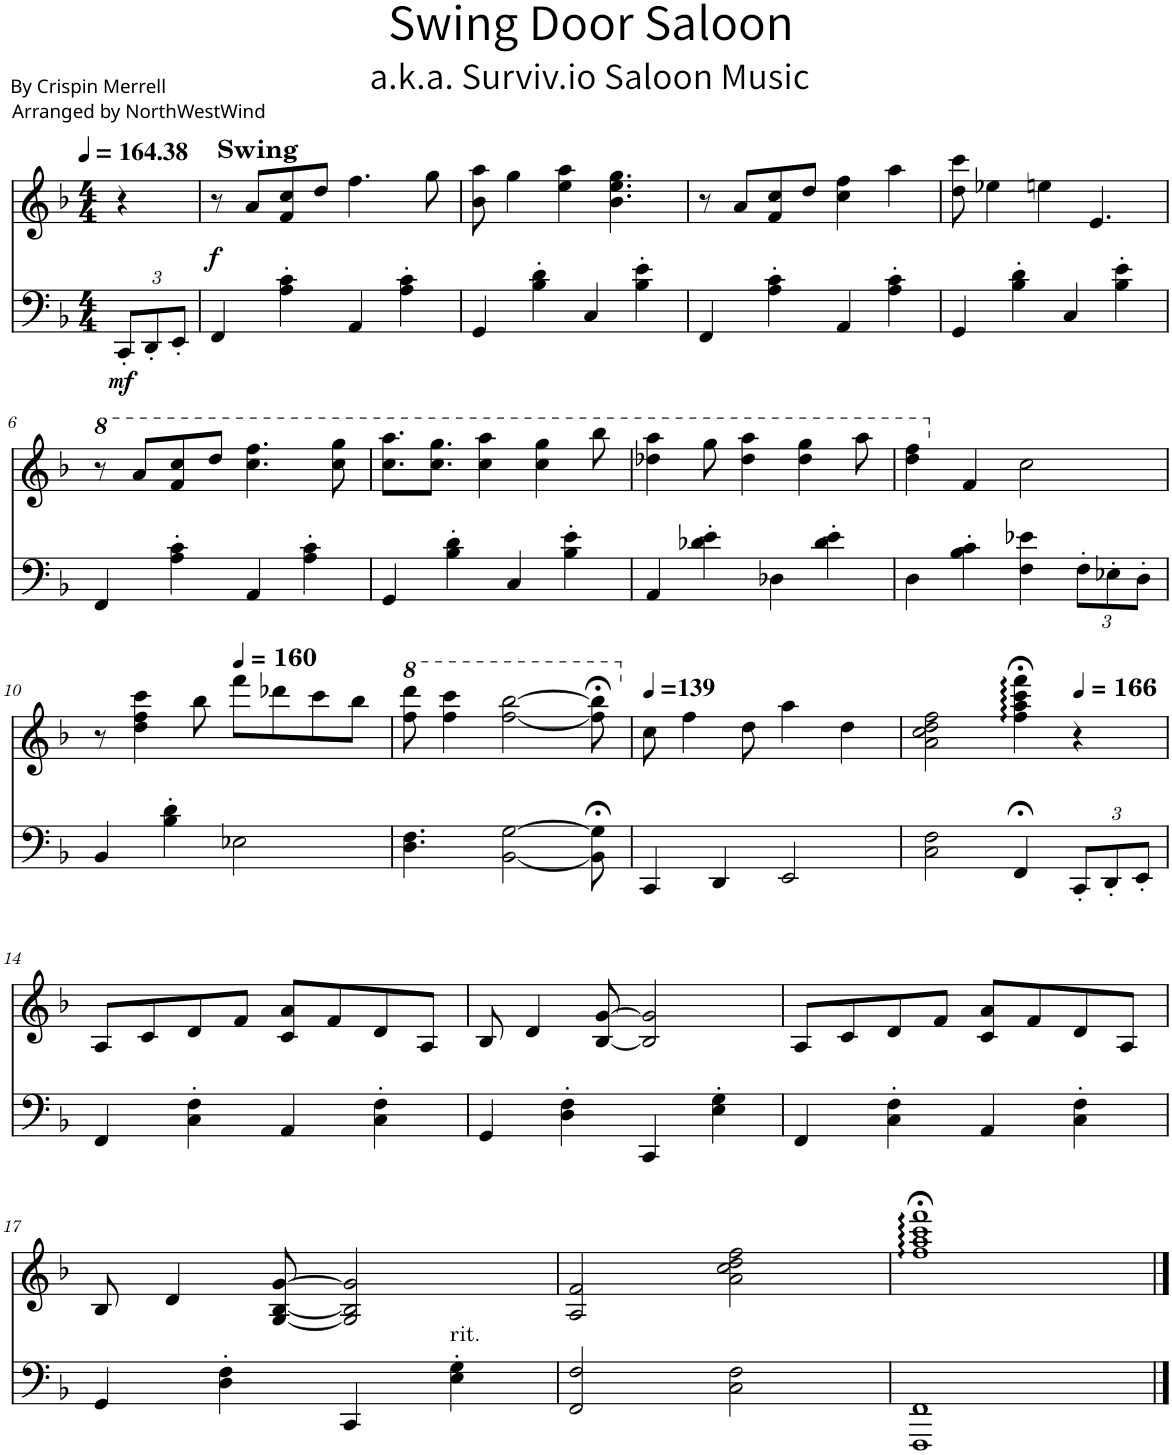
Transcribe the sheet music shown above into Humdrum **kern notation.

**kern	**kern	**dynam
*part1	*part1	*part1
*staff2	*staff1	*staff1/2
*I"Piano	*	*
*I'Pno.	*	*
*clefF4	*clefG2	*
*k[b-]	*k[b-]	*
*M4/4	*M4/4	*
*MM164	*MM164	*
*Xbrackettup	*	*
=1	=1	=1
!	!LO:TX:a:B:t=Swing	!
!	!	!LO:DY:b=2
12CC'/L	4r	mf
12DD'/	.	.
12EE'/J	.	.
=2	=2	=2
!	!	!LO:DY:b
4FF/	8r	f
.	8a/L	.
4A\' 4c\'	8f/ 8cc/	.
.	8dd/J	.
4AA/	4.ff\	.
4A\' 4c\'	.	.
.	8gg\	.
=3	=3	=3
4GG/	8b-\ 8aa\	.
.	4gg\	.
4B-\' 4d\'	.	.
.	4ee\ 4aa\	.
4C/	.	.
.	4.b-\ 4.ee\ 4.gg\	.
4B-\' 4e\'	.	.
=4	=4	=4
4FF/	8r	.
.	8a/L	.
4A\' 4c\'	8f/ 8cc/	.
.	8dd/J	.
4AA/	4cc\ 4ff\	.
4A\' 4c\'	4aa\	.
=5	=5	=5
4GG/	8dd\ 8ccc\	.
.	4ee-X\	.
4B-\' 4d\'	.	.
.	4een\	.
4C/	.	.
.	4.e/	.
4B-\' 4e\'	.	.
!!LO:LB:g=z
=6	=6	=6
*	*8va	*
4FF/	8r	.
.	8aa/L	.
4A\' 4c\'	8ff/ 8ccc/	.
.	8ddd/J	.
4AA/	4.ccc\ 4.fff\	.
4A\' 4c\'	.	.
.	8ccc\ 8ggg\	.
=7	=7	=7
4GG/	8.ccc\ 8.aaa\L	.
.	8.ccc\ 8.ggg\J	.
4B-\' 4d\'	.	.
.	4ccc\ 4aaa\	.
4C/	.	.
.	4ccc\ 4ggg\	.
4B-\' 4e\'	.	.
.	8bbb-\	.
=8	=8	=8
4AA/	4ddd-X\ 4aaa\	.
4d-X\' 4e\'	8ggg\	.
.	4ddd-\ 4aaa\	.
4D-X\	.	.
.	4ddd-\ 4ggg\	.
4d-\' 4e\'	.	.
.	8aaa\	.
=9	=9	=9
4D\	4ddd\ 4fff\	.
*	*X8va	*
4B-\' 4c\'	4f/	.
4F\ 4e-X\	2cc\	.
12F'\L	.	.
12E-X'\	.	.
12D'\J	.	.
!!LO:LB:g=z
=10	=10	=10
4BB-/	8r	.
.	4dd\ 4ff\ 4ccc\	.
4B-\' 4d\'	.	.
.	8bb-\	.
*	*MM160	*
2E-X\	8fff\L	.
.	8ddd-X\	.
.	8ccc\	.
.	8bb-\J	.
=11	=11	=11
*	*8va	*
4.D\ 4.F\	8fff\ 8dddd\	.
.	4fff\ 4cccc\	.
[2BB-\ [2G\	[2fff\ [2bbb-\	.
8BB-\];< 8G\];<	8fff\];< 8bbb-\];<	.
=12	=12	=12
*	*X8va	*
*	*MM139	*
4CC/	8cc\	.
.	4ff\	.
4DD/	.	.
.	8dd\	.
2EE/	4aa\	.
.	4dd\	.
=13	=13	=13
2C\ 2F\	2a\ 2cc\ 2dd\ 2ff\	.
4FF;</	4ff\::;< 4aa\::;< 4ccc\::;< 4fff\::;<	.
*	*MM166	*
12CC'/L	4r	.
12DD'/	.	.
12EE'/J	.	.
!!LO:LB:g=z
=14	=14	=14
4FF/	8A/L	.
.	8c/	.
4C\' 4F\'	8d/	.
.	8f/J	.
4AA/	8c/ 8a/L	.
.	8f/	.
4C\' 4F\'	8d/	.
.	8A/J	.
=15	=15	=15
4GG/	8B-/	.
.	4d/	.
4D\' 4F\'	.	.
.	[8B-/ [8g/	.
4CC/	2B-/] 2g/]	.
4E\' 4G\'	.	.
=16	=16	=16
4FF/	8A/L	.
.	8c/	.
4C\' 4F\'	8d/	.
.	8f/J	.
4AA/	8c/ 8a/L	.
.	8f/	.
4C\' 4F\'	8d/	.
.	8A/J	.
!!LO:LB:g=z
=17	=17	=17
4GG/	8B-/	.
.	4d/	.
4D\' 4F\'	.	.
.	[8G/ [8B-/ [8g/	.
4CC/	2G/] 2B-/] 2g/]	.
!LO:TX:a:t=rit.	!	!
4E\' 4G\'	.	.
=18	=18	=18
2FF/ 2F/	2A/ 2f/	.
2C\ 2F\	2a\ 2cc\ 2dd\ 2ff\	.
=19	=19	=19
1FFF 1FF	1ff::;< 1aa::;< 1ccc::;< 1fff::;<	.
==	==	==
*-	*-	*-
